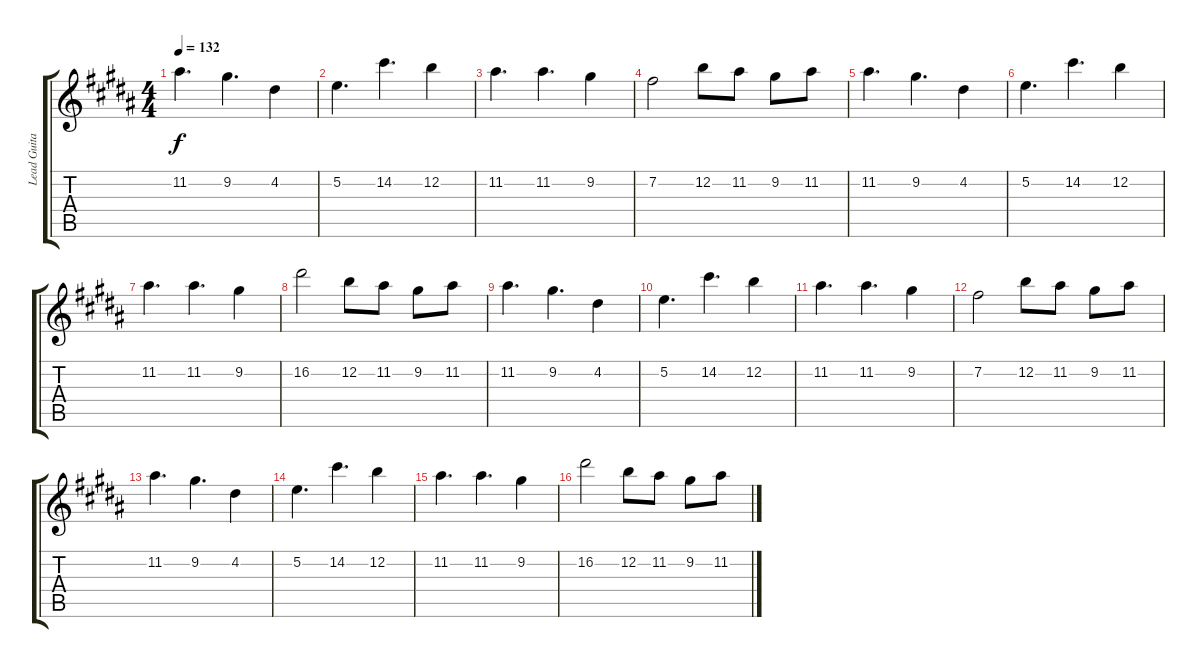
\track ("Lead Guitar 1" "Lead Guita") {instrument overdrivenguitar}
\staff {score tabs}
\tuning (E4 B3 G3 D3 A2 E2) {hide}
\ts (4 4)
\tempo 132
\clef g2
\ks g#minor
11.2.4{d dy f instrument overdrivenguitar} 9.2.4{d} 4.2.4 |
5.2.4{d} 14.2.4{d} 12.2.4 |
11.2.4{d} 11.2.4{d} 9.2.4 |
7.2.2 12.2.8 11.2.8 9.2.8 11.2.8 |
11.2.4{d} 9.2.4{d} 4.2.4 |
5.2.4{d} 14.2.4{d} 12.2.4 |
11.2.4{d} 11.2.4{d} 9.2.4 |
16.2.2 12.2.8 11.2.8 9.2.8 11.2.8 |
11.2.4{d} 9.2.4{d} 4.2.4 |
5.2.4{d} 14.2.4{d} 12.2.4 |
11.2.4{d} 11.2.4{d} 9.2.4 |
7.2.2 12.2.8 11.2.8 9.2.8 11.2.8 |
11.2.4{d} 9.2.4{d} 4.2.4 |
5.2.4{d} 14.2.4{d} 12.2.4 |
11.2.4{d} 11.2.4{d} 9.2.4 |
16.2.2 12.2.8 11.2.8 9.2.8 11.2.8
